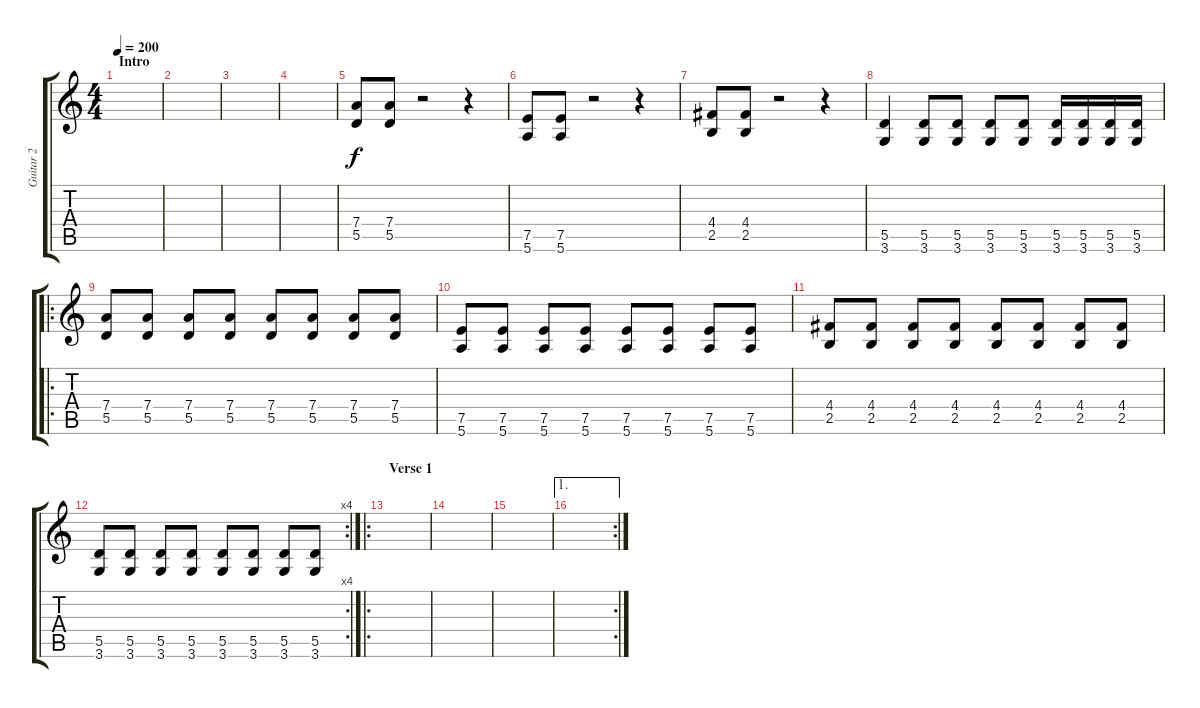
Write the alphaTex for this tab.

\track ("Guitar 2" "Guitar 2") {instrument overdrivenguitar}
\staff {score tabs}
\tuning (E4 B3 G3 D3 A2 E2) {hide}
\ts (4 4)
\section ("" "Intro")
\tempo 200
\clef g2
\ks c
|
|
|
|
(7.4 5.5).8 (7.4 5.5).8 r.2 r.4 |
(7.5 5.6).8 (7.5 5.6).8 r.2 r.4 |
(4.4 2.5).8 (4.4 2.5).8 r.2 r.4 |
(5.5 3.6).4 (5.5 3.6).8 (5.5 3.6).8 (5.5 3.6).8 (5.5 3.6).8 (5.5 3.6).16 (5.5 3.6).16 (5.5 3.6).16 (5.5 3.6).16 |
\ro
(7.4 5.5).8 (7.4 5.5).8 (7.4 5.5).8 (7.4 5.5).8 (7.4 5.5).8 (7.4 5.5).8 (7.4 5.5).8 (7.4 5.5).8 |
(7.5 5.6).8 (7.5 5.6).8 (7.5 5.6).8 (7.5 5.6).8 (7.5 5.6).8 (7.5 5.6).8 (7.5 5.6).8 (7.5 5.6).8 |
(4.4 2.5).8 (4.4 2.5).8 (4.4 2.5).8 (4.4 2.5).8 (4.4 2.5).8 (4.4 2.5).8 (4.4 2.5).8 (4.4 2.5).8 |
\rc 4
(5.5 3.6).8 (5.5 3.6).8 (5.5 3.6).8 (5.5 3.6).8 (5.5 3.6).8 (5.5 3.6).8 (5.5 3.6).8 (5.5 3.6).8 |
\ro
\section ("" "Verse 1")
|
|
|
\ae 1
\rc 2
